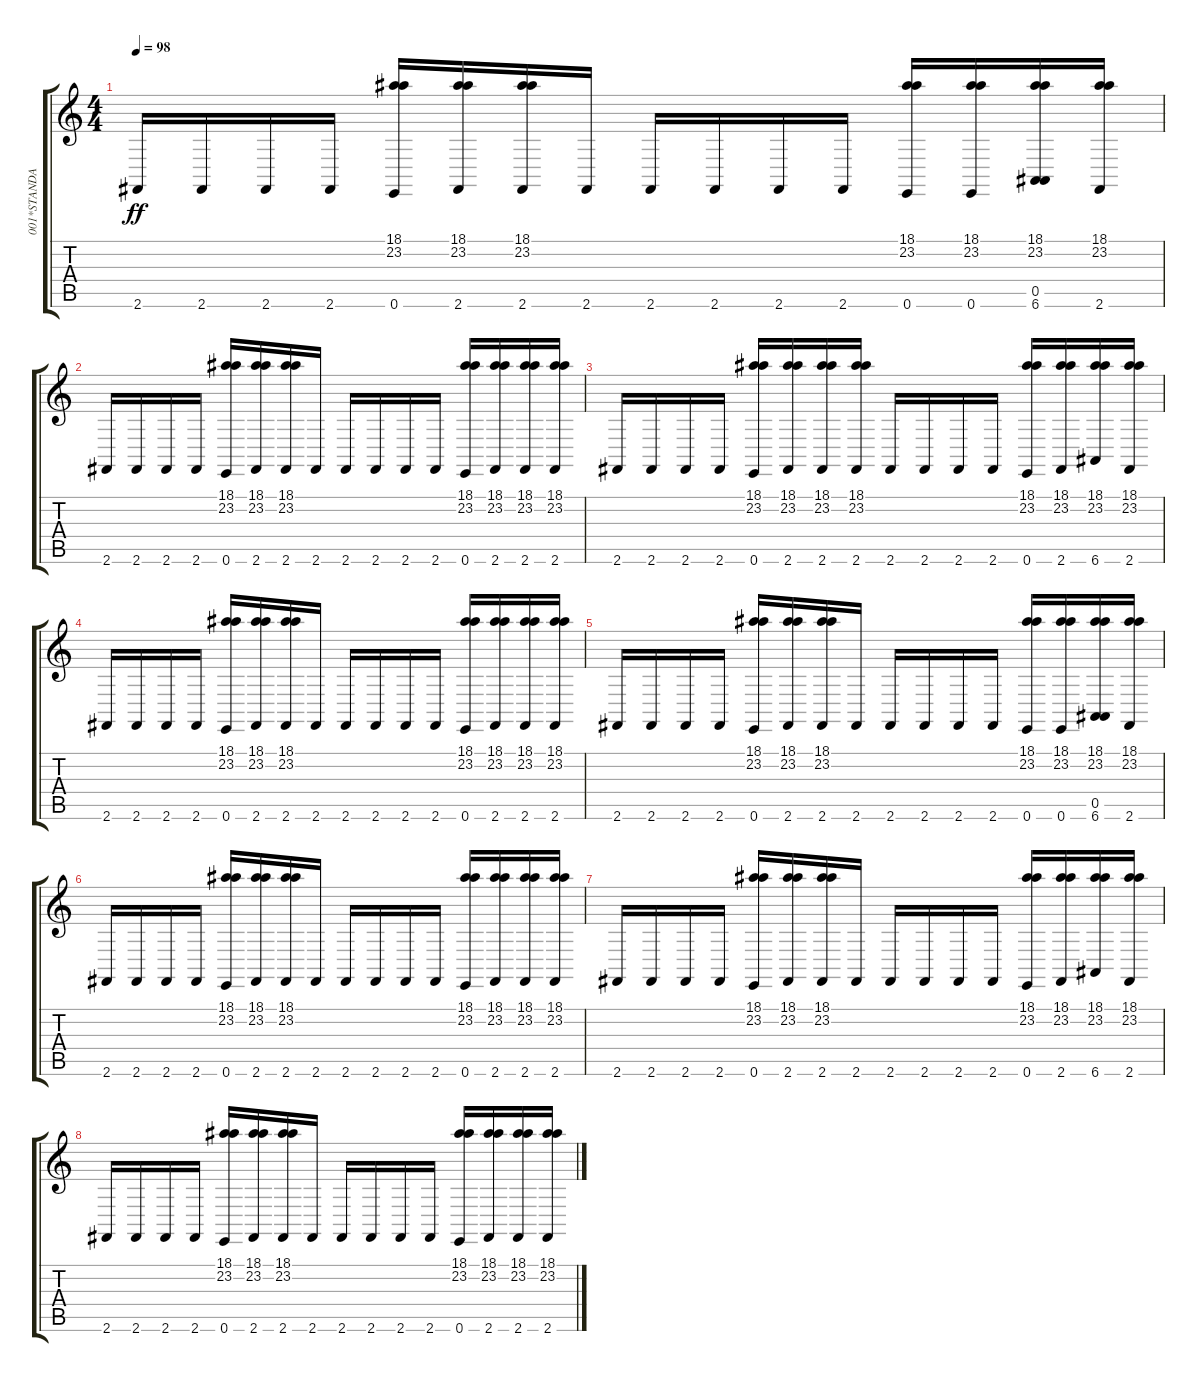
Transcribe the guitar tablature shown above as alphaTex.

\track ("001*STANDARD                            " "001*STANDA") {instrument acousticgrandpiano}
\staff {score tabs}
\tuning (E4 B3 G3 D3 A2 E2) {hide}
\ts (4 4)
\tempo 98
\clef g2
\ks c
2.6.16{dy ff} 2.6.16 2.6.16 2.6.16 (18.1 23.2 0.6).16 (18.1 23.2 2.6).16 (18.1 23.2 2.6).16 2.6.16 2.6.16 2.6.16 2.6.16 2.6.16 (18.1 23.2 0.6).16 (18.1 23.2 0.6).16 (18.1 23.2 0.5 6.6).16 (18.1 23.2 2.6).16 |
2.6.16 2.6.16 2.6.16 2.6.16 (18.1 23.2 0.6).16 (18.1 23.2 2.6).16 (18.1 23.2 2.6).16 2.6.16 2.6.16 2.6.16 2.6.16 2.6.16 (18.1 23.2 0.6).16 (18.1 23.2 2.6).16 (18.1 23.2 2.6).16 (18.1 23.2 2.6).16 |
2.6.16 2.6.16 2.6.16 2.6.16 (18.1 23.2 0.6).16 (18.1 23.2 2.6).16 (18.1 23.2 2.6).16 (18.1 23.2 2.6).16 2.6.16 2.6.16 2.6.16 2.6.16 (18.1 23.2 0.6).16 (18.1 23.2 2.6).16 (18.1 23.2 6.6).16 (18.1 23.2 2.6).16 |
2.6.16 2.6.16 2.6.16 2.6.16 (18.1 23.2 0.6).16 (18.1 23.2 2.6).16 (18.1 23.2 2.6).16 2.6.16 2.6.16 2.6.16 2.6.16 2.6.16 (18.1 23.2 0.6).16 (18.1 23.2 2.6).16 (18.1 23.2 2.6).16 (18.1 23.2 2.6).16 |
2.6.16 2.6.16 2.6.16 2.6.16 (18.1 23.2 0.6).16 (18.1 23.2 2.6).16 (18.1 23.2 2.6).16 2.6.16 2.6.16 2.6.16 2.6.16 2.6.16 (18.1 23.2 0.6).16 (18.1 23.2 0.6).16 (18.1 23.2 0.5 6.6).16 (18.1 23.2 2.6).16 |
2.6.16 2.6.16 2.6.16 2.6.16 (18.1 23.2 0.6).16 (18.1 23.2 2.6).16 (18.1 23.2 2.6).16 2.6.16 2.6.16 2.6.16 2.6.16 2.6.16 (18.1 23.2 0.6).16 (18.1 23.2 2.6).16 (18.1 23.2 2.6).16 (18.1 23.2 2.6).16 |
2.6.16 2.6.16 2.6.16 2.6.16 (18.1 23.2 0.6).16 (18.1 23.2 2.6).16 (18.1 23.2 2.6).16 2.6.16 2.6.16 2.6.16 2.6.16 2.6.16 (18.1 23.2 0.6).16 (18.1 23.2 2.6).16 (18.1 23.2 6.6).16 (18.1 23.2 2.6).16 |
2.6.16 2.6.16 2.6.16 2.6.16 (18.1 23.2 0.6).16 (18.1 23.2 2.6).16 (18.1 23.2 2.6).16 2.6.16 2.6.16 2.6.16 2.6.16 2.6.16 (18.1 23.2 0.6).16 (18.1 23.2 2.6).16 (18.1 23.2 2.6).16 (18.1 23.2 2.6).16
